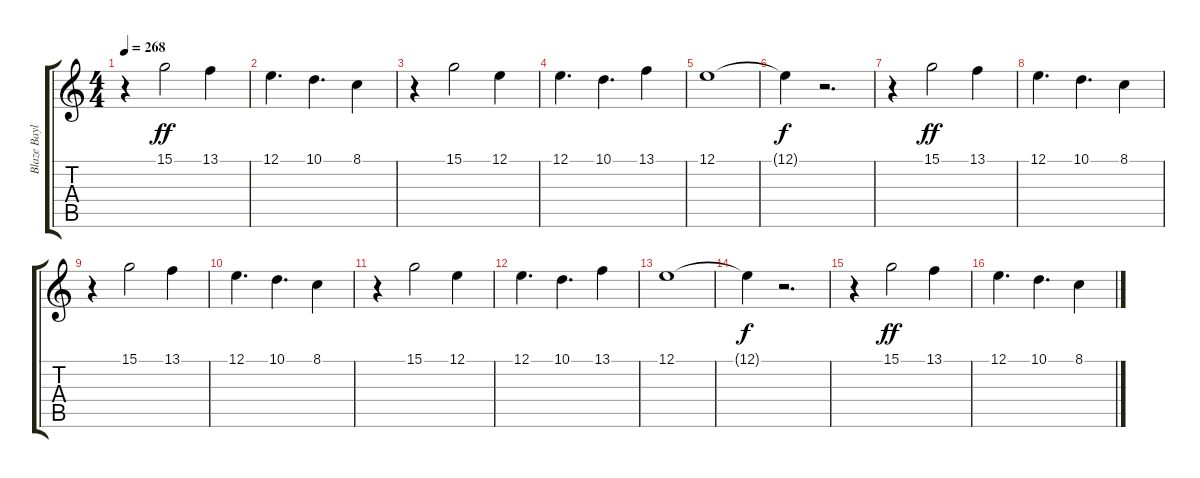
\track ("Blaze Bayley" "Blaze Bayl") {instrument voiceoohs}
\staff {score tabs}
\tuning (E4 B3 G3 D3 A2 E2) {hide}
\ts (4 4)
\tempo 268
\clef g2
\ks c
r.4{dy ff} 15.1.2 13.1.4 |
12.1.4{d} 10.1.4{d} 8.1.4 |
r.4 15.1.2 12.1.4 |
12.1.4{d} 10.1.4{d} 13.1.4 |
12.1.1 |
12.1{t}.4{dy f} r.2{d} |
r.4 15.1.2{dy ff} 13.1.4 |
12.1.4{d} 10.1.4{d} 8.1.4 |
r.4 15.1.2 13.1.4 |
12.1.4{d} 10.1.4{d} 8.1.4 |
r.4 15.1.2 12.1.4 |
12.1.4{d} 10.1.4{d} 13.1.4 |
12.1.1 |
12.1{t}.4{dy f} r.2{d} |
r.4 15.1.2{dy ff} 13.1.4 |
12.1.4{d} 10.1.4{d} 8.1.4
